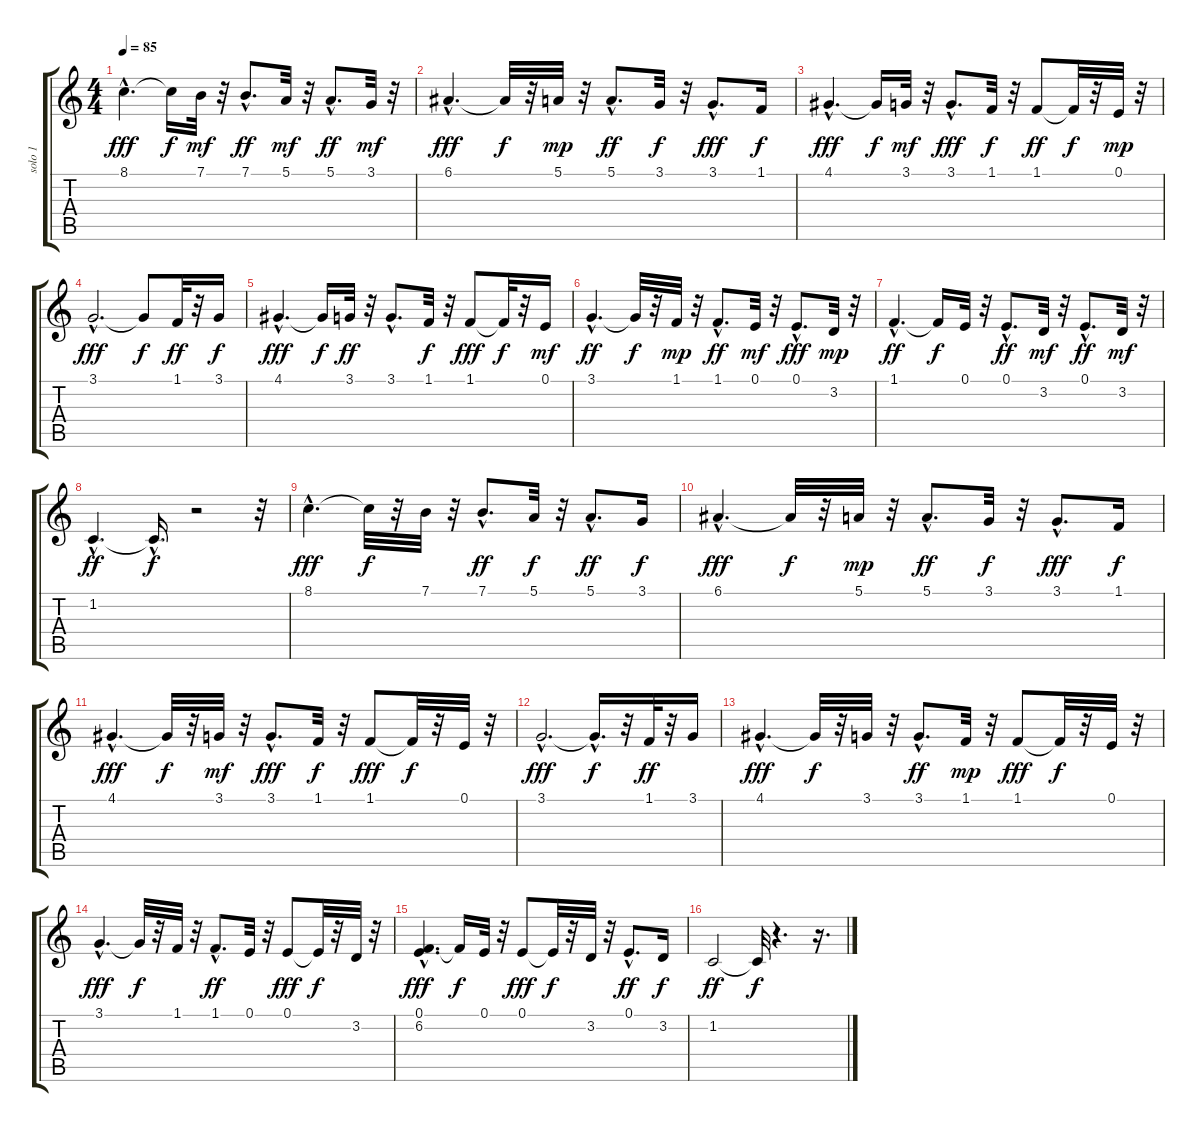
\track ("solo 1" "solo 1") {instrument viola}
\staff {score tabs}
\tuning (E4 B3 G3 D3 A2 E2) {hide}
\ts (4 4)
\tempo 85
\clef g2
\ks c
8.1{hac}.4{d dy fff instrument viola} 8.1{t}.16{dy f} 7.1.32{dy mf} r.32 7.1{hac}.8{d dy ff} 5.1.32{dy mf} r.32 5.1{hac}.8{d dy ff} 3.1.32{dy mf} r.32 |
6.1{hac}.4{d dy fff} 6.1{t}.32{dy f} r.32 5.1.32{dy mp} r.32 5.1{hac}.8{d dy ff} 3.1.32{dy f} r.32 3.1{hac}.8{d dy fff} 1.1.16{dy f} |
4.1{hac}.4{d dy fff} 4.1{t}.16{dy f} 3.1.32{dy mf} r.32 3.1{hac}.8{d dy fff} 1.1.32{dy f} r.32 1.1.8{dy ff} 1.1{t}.32{dy f} r.32 0.1.32{dy mp} r.32 |
3.1{hac}.2{d dy fff} 3.1{t}.8{dy f} 1.1.32{dy ff} r.32 3.1.16{dy f} |
4.1{hac}.4{d dy fff} 4.1{t}.16{dy f} 3.1.32{dy ff} r.32 3.1{hac}.8{d} 1.1.32{dy f} r.32 1.1.8{dy fff} 1.1{t}.32{dy f} r.32 0.1.16{dy mf} |
3.1{hac}.4{d dy ff} 3.1{t}.32{dy f} r.32 1.1.32{dy mp} r.32 1.1{hac}.8{d dy ff} 0.1.32{dy mf} r.32 0.1{hac}.8{d dy fff} 3.2.32{dy mp} r.32 |
1.1{hac}.4{d dy ff} 1.1{t}.16{dy f} 0.1.32 r.32 0.1{hac}.8{d dy ff} 3.2.32{dy mf} r.32 0.1{hac}.8{d dy ff} 3.2.32{dy mf} r.32 |
1.2{hac}.4{d dy ff} 1.2{hac t}.16{d dy f} r.2 r.32 |
8.1{hac}.4{d dy fff} 8.1{t}.32{dy f} r.32 7.1.32 r.32 7.1{hac}.8{d dy ff} 5.1.32{dy f} r.32 5.1{hac}.8{d dy ff} 3.1.16{dy f} |
6.1{hac}.4{d dy fff} 6.1{t}.32{dy f} r.32 5.1.32{dy mp} r.32 5.1{hac}.8{d dy ff} 3.1.32{dy f} r.32 3.1{hac}.8{d dy fff} 1.1.16{dy f} |
4.1{hac}.4{d dy fff} 4.1{t}.32{dy f} r.32 3.1.32{dy mf} r.32 3.1{hac}.8{d dy fff} 1.1.32{dy f} r.32 1.1.8{dy fff} 1.1{t}.32{dy f} r.32 0.1.32 r.32 |
3.1{hac}.2{d dy fff} 3.1{hac t}.16{d dy f} r.32 1.1.32{dy ff} r.32 3.1.16 |
4.1{hac}.4{d dy fff} 4.1{t}.32{dy f} r.32 3.1.32 r.32 3.1{hac}.8{d dy ff} 1.1.32{dy mp} r.32 1.1.8{dy fff} 1.1{t}.32{dy f} r.32 0.1.32 r.32 |
3.1{hac}.4{d dy fff} 3.1{t}.32{dy f} r.32 1.1.32 r.32 1.1{hac}.8{d dy ff} 0.1.32 r.32 0.1.8{dy fff} 0.1{t}.32{dy f} r.32 3.2.32 r.32 |
(0.1 6.2{hac}).4{d dy fff} 6.2{t}.16{dy f} 0.1.32 r.32 0.1.8{dy fff} 0.1{t}.32{dy f} r.32 3.2.32 r.32 0.1{hac}.8{d dy ff} 3.2.16{dy f} |
1.2.2{dy ff} 1.2{t}.32{dy f} r.4{d} r.16{d}
